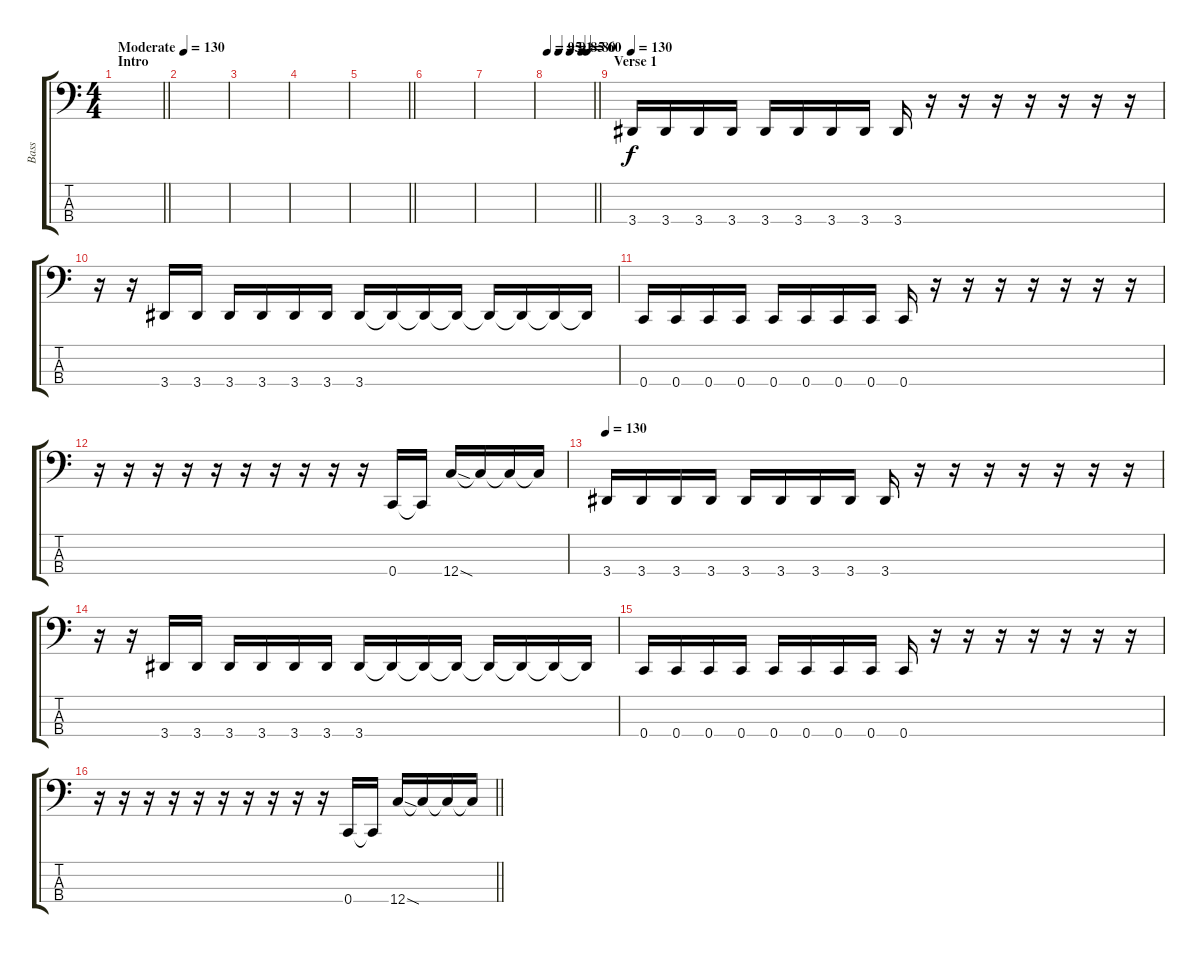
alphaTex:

\track ("Bass" "Bass") {instrument electricbasspick}
\staff {score tabs}
\tuning (F2 C2 G1 C1) {hide}
\ts (4 4)
\section ("" "Intro")
\tempo (130 "Moderate")
\tempo 110
\tempo 120
\tempo (130 "Moderate")
\clef f4
\barLineRight lightlight
\ks c
|
|
|
|
\barLineRight lightlight
|
|
|
\tempo 95
\tempo (91 0.25)
\tempo (85 0.5)
\tempo (80 0.75)
\tempo (60 0.875)
\barLineRight lightlight
|
\section ("" "Verse 1")
\tempo 130
3.4.16 3.4.16 3.4.16 3.4.16 3.4.16 3.4.16 3.4.16 3.4.16 3.4.16 r.16 r.16 r.16 r.16 r.16 r.16 r.16 |
r.16 r.16 3.4.16 3.4.16 3.4.16 3.4.16 3.4.16 3.4.16 3.4.16 3.4{t}.16 3.4{t}.16 3.4{t}.16 3.4{t}.16 3.4{t}.16 3.4{t}.16 3.4{t}.16 |
0.4.16 0.4.16 0.4.16 0.4.16 0.4.16 0.4.16 0.4.16 0.4.16 0.4.16 r.16 r.16 r.16 r.16 r.16 r.16 r.16 |
r.16 r.16 r.16 r.16 r.16 r.16 r.16 r.16 r.16 r.16 0.4.16 0.4{t}.16 12.4{sod}.16 12.4{t}.16 12.4{t}.16 12.4{t}.16 |
\tempo 130
3.4.16 3.4.16 3.4.16 3.4.16 3.4.16 3.4.16 3.4.16 3.4.16 3.4.16 r.16 r.16 r.16 r.16 r.16 r.16 r.16 |
r.16 r.16 3.4.16 3.4.16 3.4.16 3.4.16 3.4.16 3.4.16 3.4.16 3.4{t}.16 3.4{t}.16 3.4{t}.16 3.4{t}.16 3.4{t}.16 3.4{t}.16 3.4{t}.16 |
0.4.16 0.4.16 0.4.16 0.4.16 0.4.16 0.4.16 0.4.16 0.4.16 0.4.16 r.16 r.16 r.16 r.16 r.16 r.16 r.16 |
\barLineRight lightlight
r.16 r.16 r.16 r.16 r.16 r.16 r.16 r.16 r.16 r.16 0.4.16 0.4{t}.16 12.4{sod}.16 12.4{t}.16 12.4{t}.16 12.4{t}.16
